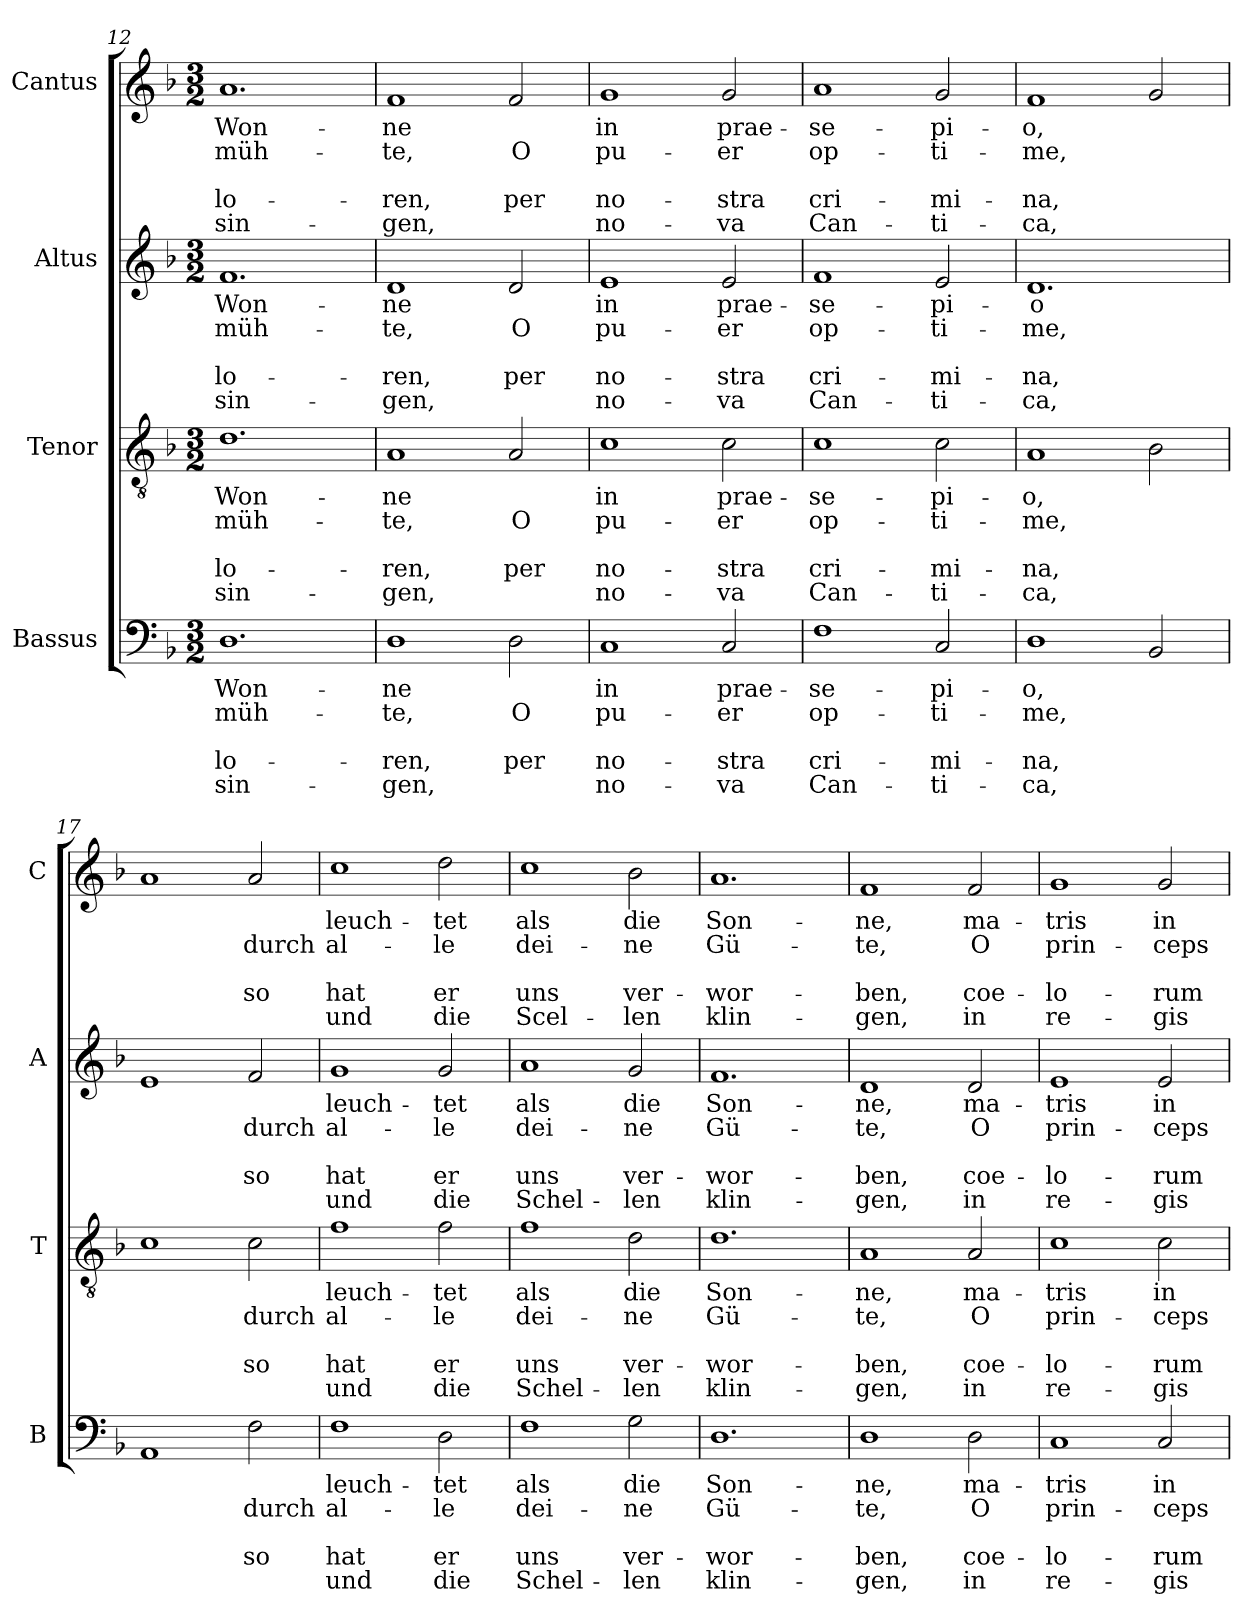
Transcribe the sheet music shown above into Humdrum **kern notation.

**kern	**text	**text	**text	**text	**text	**kern	**text	**text	**text	**text	**text	**kern	**text	**text	**text	**text	**text	**kern	**text	**text	**text	**text	**text
*part4	*part4	*part4	*part4	*part4	*part4	*part3	*part3	*part3	*part3	*part3	*part3	*part2	*part2	*part2	*part2	*part2	*part2	*part1	*part1	*part1	*part1	*part1	*part1
*staff4	*staff4	*staff4	*staff4	*staff4	*staff4	*staff3	*staff3	*staff3	*staff3	*staff3	*staff3	*staff2	*staff2	*staff2	*staff2	*staff2	*staff2	*staff1	*staff1	*staff1	*staff1	*staff1	*staff1
*I"Bassus	*	*	*	*	*	*I"Tenor	*	*	*	*	*	*I"Altus	*	*	*	*	*	*I"Cantus	*	*	*	*	*
*I'B	*	*	*	*	*	*I'T	*	*	*	*	*	*I'A	*	*	*	*	*	*I'C	*	*	*	*	*
*clefF4	*	*	*	*	*	*clefGv2	*	*	*	*	*	*clefG2	*	*	*	*	*	*clefG2	*	*	*	*	*
*k[b-]	*	*	*	*	*	*k[b-]	*	*	*	*	*	*k[b-]	*	*	*	*	*	*k[b-]	*	*	*	*	*
*F:	*	*	*	*	*	*F:	*	*	*	*	*	*F:	*	*	*	*	*	*F:	*	*	*	*	*
*M3/2	*	*	*	*	*	*M3/2	*	*	*	*	*	*M3/2	*	*	*	*	*	*M3/2	*	*	*	*	*
=12	=12	=12	=12	=12	=12	=12	=12	=12	=12	=12	=12	=12	=12	=12	=12	=12	=12	=12	=12	=12	=12	=12	=12
!	!LO:LY:b	!LO:LY:b	!	!LO:LY:b	!LO:LY:b	!	!LO:LY:b	!LO:LY:b	!	!LO:LY:b	!LO:LY:b	!	!LO:LY:b	!LO:LY:b	!	!LO:LY:b	!LO:LY:b	!	!LO:LY:b	!LO:LY:b	!	!LO:LY:b	!LO:LY:b
1.D	Won-	-müh-	.	-lo-	sin-	1.d	Won-	-müh-	.	-lo-	sin-	1.f	Won-	-müh-	.	-lo-	sin-	1.a	Won-	-müh-	.	-lo-	sin-
!!LO:LB:g=z
=13	=13	=13	=13	=13	=13	=13	=13	=13	=13	=13	=13	=13	=13	=13	=13	=13	=13	=13	=13	=13	=13	=13	=13
!	!LO:LY:b	!LO:LY:b	!	!LO:LY:b	!LO:LY:b	!	!LO:LY:b	!LO:LY:b	!	!LO:LY:b	!LO:LY:b	!	!LO:LY:b	!LO:LY:b	!	!LO:LY:b	!LO:LY:b	!	!LO:LY:b	!LO:LY:b	!	!LO:LY:b	!LO:LY:b
1D	-ne	-te,	.	-ren,	-gen,	1A	-ne	-te,	.	-ren,	-gen,	1d	-ne	-te,	.	-ren,	-gen,	1f	-ne	-te,	.	-ren,	-gen,
!	!	!LO:LY:b	!	!LO:LY:b	!	!	!	!LO:LY:b	!	!LO:LY:b	!	!	!	!LO:LY:b	!	!LO:LY:b	!	!	!	!LO:LY:b	!	!LO:LY:b	!
2D\	.	O	.	per	.	2A/	.	O	.	per	.	2d/	.	O	.	per	.	2f/	.	O	.	per	.
=14	=14	=14	=14	=14	=14	=14	=14	=14	=14	=14	=14	=14	=14	=14	=14	=14	=14	=14	=14	=14	=14	=14	=14
!	!LO:LY:b	!LO:LY:b	!	!LO:LY:b	!LO:LY:b	!	!LO:LY:b	!LO:LY:b	!	!LO:LY:b	!LO:LY:b	!	!LO:LY:b	!LO:LY:b	!	!LO:LY:b	!LO:LY:b	!	!LO:LY:b	!LO:LY:b	!	!LO:LY:b	!LO:LY:b
1C	in	pu-	.	no-	no-	1c	in	pu-	.	no-	no-	1e	in	pu-	.	no-	no-	1g	in	pu-	.	no-	no-
!	!LO:LY:b	!LO:LY:b	!	!LO:LY:b	!LO:LY:b	!	!LO:LY:b	!LO:LY:b	!	!LO:LY:b	!LO:LY:b	!	!LO:LY:b	!LO:LY:b	!	!LO:LY:b	!LO:LY:b	!	!LO:LY:b	!LO:LY:b	!	!LO:LY:b	!LO:LY:b
2C/	prae-	-er	.	-stra	-va	2c\	prae-	-er	.	-stra	-va	2e/	prae-	-er	.	-stra	-va	2g/	prae-	-er	.	-stra	-va
=15	=15	=15	=15	=15	=15	=15	=15	=15	=15	=15	=15	=15	=15	=15	=15	=15	=15	=15	=15	=15	=15	=15	=15
!	!LO:LY:b	!LO:LY:b	!	!LO:LY:b	!LO:LY:b	!	!LO:LY:b	!LO:LY:b	!	!LO:LY:b	!LO:LY:b	!	!LO:LY:b	!LO:LY:b	!	!LO:LY:b	!LO:LY:b	!	!LO:LY:b	!LO:LY:b	!	!LO:LY:b	!LO:LY:b
1F	-se-	op-	.	cri-	Can-	1c	-se-	op-	.	cri-	Can-	1f	-se-	op-	.	cri-	Can-	1a	-se-	op-	.	cri-	Can-
!	!LO:LY:b	!LO:LY:b	!	!LO:LY:b	!LO:LY:b	!	!LO:LY:b	!LO:LY:b	!	!LO:LY:b	!LO:LY:b	!	!LO:LY:b	!LO:LY:b	!	!LO:LY:b	!LO:LY:b	!	!LO:LY:b	!LO:LY:b	!	!LO:LY:b	!LO:LY:b
2C/	-pi-	-ti-	.	-mi-	-ti-	2c\	-pi-	-ti-	.	-mi-	-ti-	2e/	-pi-	-ti-	.	-mi-	-ti-	2g/	-pi-	-ti-	.	-mi-	-ti-
=16	=16	=16	=16	=16	=16	=16	=16	=16	=16	=16	=16	=16	=16	=16	=16	=16	=16	=16	=16	=16	=16	=16	=16
!	!LO:LY:b	!LO:LY:b	!	!LO:LY:b	!LO:LY:b	!	!LO:LY:b	!LO:LY:b	!	!LO:LY:b	!LO:LY:b	!	!LO:LY:b	!LO:LY:b	!	!LO:LY:b	!LO:LY:b	!	!LO:LY:b	!LO:LY:b	!	!LO:LY:b	!LO:LY:b
1D	-o,	-me,	.	-na,	-ca,	1A	-o,	-me,	.	-na,	-ca,	1.d	-o	-me,	.	-na,	-ca,	1f	-o,	-me,	.	-na,	-ca,
2BB-/	.	.	.	.	.	2B-\	.	.	.	.	.	.	.	.	.	.	.	2g/	.	.	.	.	.
=17	=17	=17	=17	=17	=17	=17	=17	=17	=17	=17	=17	=17	=17	=17	=17	=17	=17	=17	=17	=17	=17	=17	=17
1AA	.	.	.	.	.	1c	.	.	.	.	.	1e	.	.	.	.	.	1a	.	.	.	.	.
!	!	!LO:LY:b	!	!LO:LY:b	!	!	!	!LO:LY:b	!	!LO:LY:b	!	!	!	!LO:LY:b	!	!LO:LY:b	!	!	!	!LO:LY:b	!	!LO:LY:b	!
2F\	.	durch	.	so	.	2c\	.	durch	.	so	.	2f/	.	durch	.	so	.	2a/	.	durch	.	so	.
=18	=18	=18	=18	=18	=18	=18	=18	=18	=18	=18	=18	=18	=18	=18	=18	=18	=18	=18	=18	=18	=18	=18	=18
!	!LO:LY:b	!LO:LY:b	!	!LO:LY:b	!LO:LY:b	!	!LO:LY:b	!LO:LY:b	!	!LO:LY:b	!LO:LY:b	!	!LO:LY:b	!LO:LY:b	!	!LO:LY:b	!LO:LY:b	!	!LO:LY:b	!LO:LY:b	!	!LO:LY:b	!LO:LY:b
1F	leuch-	al-	.	hat	und	1f	leuch-	al-	.	hat	und	1g	leuch-	al-	.	hat	und	1cc	leuch-	al-	.	hat	und
!	!LO:LY:b	!LO:LY:b	!	!LO:LY:b	!LO:LY:b	!	!LO:LY:b	!LO:LY:b	!	!LO:LY:b	!LO:LY:b	!	!LO:LY:b	!LO:LY:b	!	!LO:LY:b	!LO:LY:b	!	!LO:LY:b	!LO:LY:b	!	!LO:LY:b	!LO:LY:b
2D\	-tet	-le	.	er	die	2f\	-tet	-le	.	er	die	2g/	-tet	-le	.	er	die	2dd\	-tet	-le	.	er	die
=19	=19	=19	=19	=19	=19	=19	=19	=19	=19	=19	=19	=19	=19	=19	=19	=19	=19	=19	=19	=19	=19	=19	=19
!	!LO:LY:b	!LO:LY:b	!	!LO:LY:b	!LO:LY:b	!	!LO:LY:b	!LO:LY:b	!	!LO:LY:b	!LO:LY:b	!	!LO:LY:b	!LO:LY:b	!	!LO:LY:b	!LO:LY:b	!	!LO:LY:b	!LO:LY:b	!	!LO:LY:b	!LO:LY:b
1F	als	dei-	.	uns	Schel-	1f	als	dei-	.	uns	Schel-	1a	als	dei-	.	uns	Schel-	1cc	als	dei-	.	uns	Scel-
!	!LO:LY:b	!LO:LY:b	!	!LO:LY:b	!LO:LY:b	!	!LO:LY:b	!LO:LY:b	!	!LO:LY:b	!LO:LY:b	!	!LO:LY:b	!LO:LY:b	!	!LO:LY:b	!LO:LY:b	!	!LO:LY:b	!LO:LY:b	!	!LO:LY:b	!LO:LY:b
2G\	die	-ne	.	ver-	-len	2d\	die	-ne	.	ver-	-len	2g/	die	-ne	.	ver-	-len	2b-\	die	-ne	.	ver-	-len
!!LO:PB:g=z
=20	=20	=20	=20	=20	=20	=20	=20	=20	=20	=20	=20	=20	=20	=20	=20	=20	=20	=20	=20	=20	=20	=20	=20
!	!LO:LY:b	!LO:LY:b	!	!LO:LY:b	!LO:LY:b	!	!LO:LY:b	!LO:LY:b	!	!LO:LY:b	!LO:LY:b	!	!LO:LY:b	!LO:LY:b	!	!LO:LY:b	!LO:LY:b	!	!LO:LY:b	!LO:LY:b	!	!LO:LY:b	!LO:LY:b
1.D	Son-	Gü-	.	-wor-	klin-	1.d	Son-	Gü-	.	-wor-	klin-	1.f	Son-	Gü-	.	-wor-	klin-	1.a	Son-	Gü-	.	-wor-	klin-
=21	=21	=21	=21	=21	=21	=21	=21	=21	=21	=21	=21	=21	=21	=21	=21	=21	=21	=21	=21	=21	=21	=21	=21
!	!LO:LY:b	!LO:LY:b	!	!LO:LY:b	!LO:LY:b	!	!LO:LY:b	!LO:LY:b	!	!LO:LY:b	!LO:LY:b	!	!LO:LY:b	!LO:LY:b	!	!LO:LY:b	!LO:LY:b	!	!LO:LY:b	!LO:LY:b	!	!LO:LY:b	!LO:LY:b
1D	-ne,	-te,	.	-ben,	-gen,	1A	-ne,	-te,	.	-ben,	-gen,	1d	-ne,	-te,	.	-ben,	-gen,	1f	-ne,	-te,	.	-ben,	-gen,
!	!LO:LY:b	!LO:LY:b	!	!LO:LY:b	!LO:LY:b	!	!LO:LY:b	!LO:LY:b	!	!LO:LY:b	!LO:LY:b	!	!LO:LY:b	!LO:LY:b	!	!LO:LY:b	!LO:LY:b	!	!LO:LY:b	!LO:LY:b	!	!LO:LY:b	!LO:LY:b
2D\	ma-	O	.	coe-	in	2A/	ma-	O	.	coe-	in	2d/	ma-	O	.	coe-	in	2f/	ma-	O	.	coe-	in
=22	=22	=22	=22	=22	=22	=22	=22	=22	=22	=22	=22	=22	=22	=22	=22	=22	=22	=22	=22	=22	=22	=22	=22
!	!LO:LY:b	!LO:LY:b	!	!LO:LY:b	!LO:LY:b	!	!LO:LY:b	!LO:LY:b	!	!LO:LY:b	!LO:LY:b	!	!LO:LY:b	!LO:LY:b	!	!LO:LY:b	!LO:LY:b	!	!LO:LY:b	!LO:LY:b	!	!LO:LY:b	!LO:LY:b
1C	-tris	prin-	.	-lo-	re-	1c	-tris	prin-	.	-lo-	re-	1e	-tris	prin-	.	-lo-	re-	1g	-tris	prin-	.	-lo-	re-
!	!LO:LY:b	!LO:LY:b	!	!LO:LY:b	!LO:LY:b	!	!LO:LY:b	!LO:LY:b	!	!LO:LY:b	!LO:LY:b	!	!LO:LY:b	!LO:LY:b	!	!LO:LY:b	!LO:LY:b	!	!LO:LY:b	!LO:LY:b	!	!LO:LY:b	!LO:LY:b
2C/	in	-ceps	.	-rum	-gis	2c\	in	-ceps	.	-rum	-gis	2e/	in	-ceps	.	-rum	-gis	2g/	in	-ceps	.	-rum	-gis
=	=	=	=	=	=	=	=	=	=	=	=	=	=	=	=	=	=	=	=	=	=	=	=
*-	*-	*-	*-	*-	*-	*-	*-	*-	*-	*-	*-	*-	*-	*-	*-	*-	*-	*-	*-	*-	*-	*-	*-
